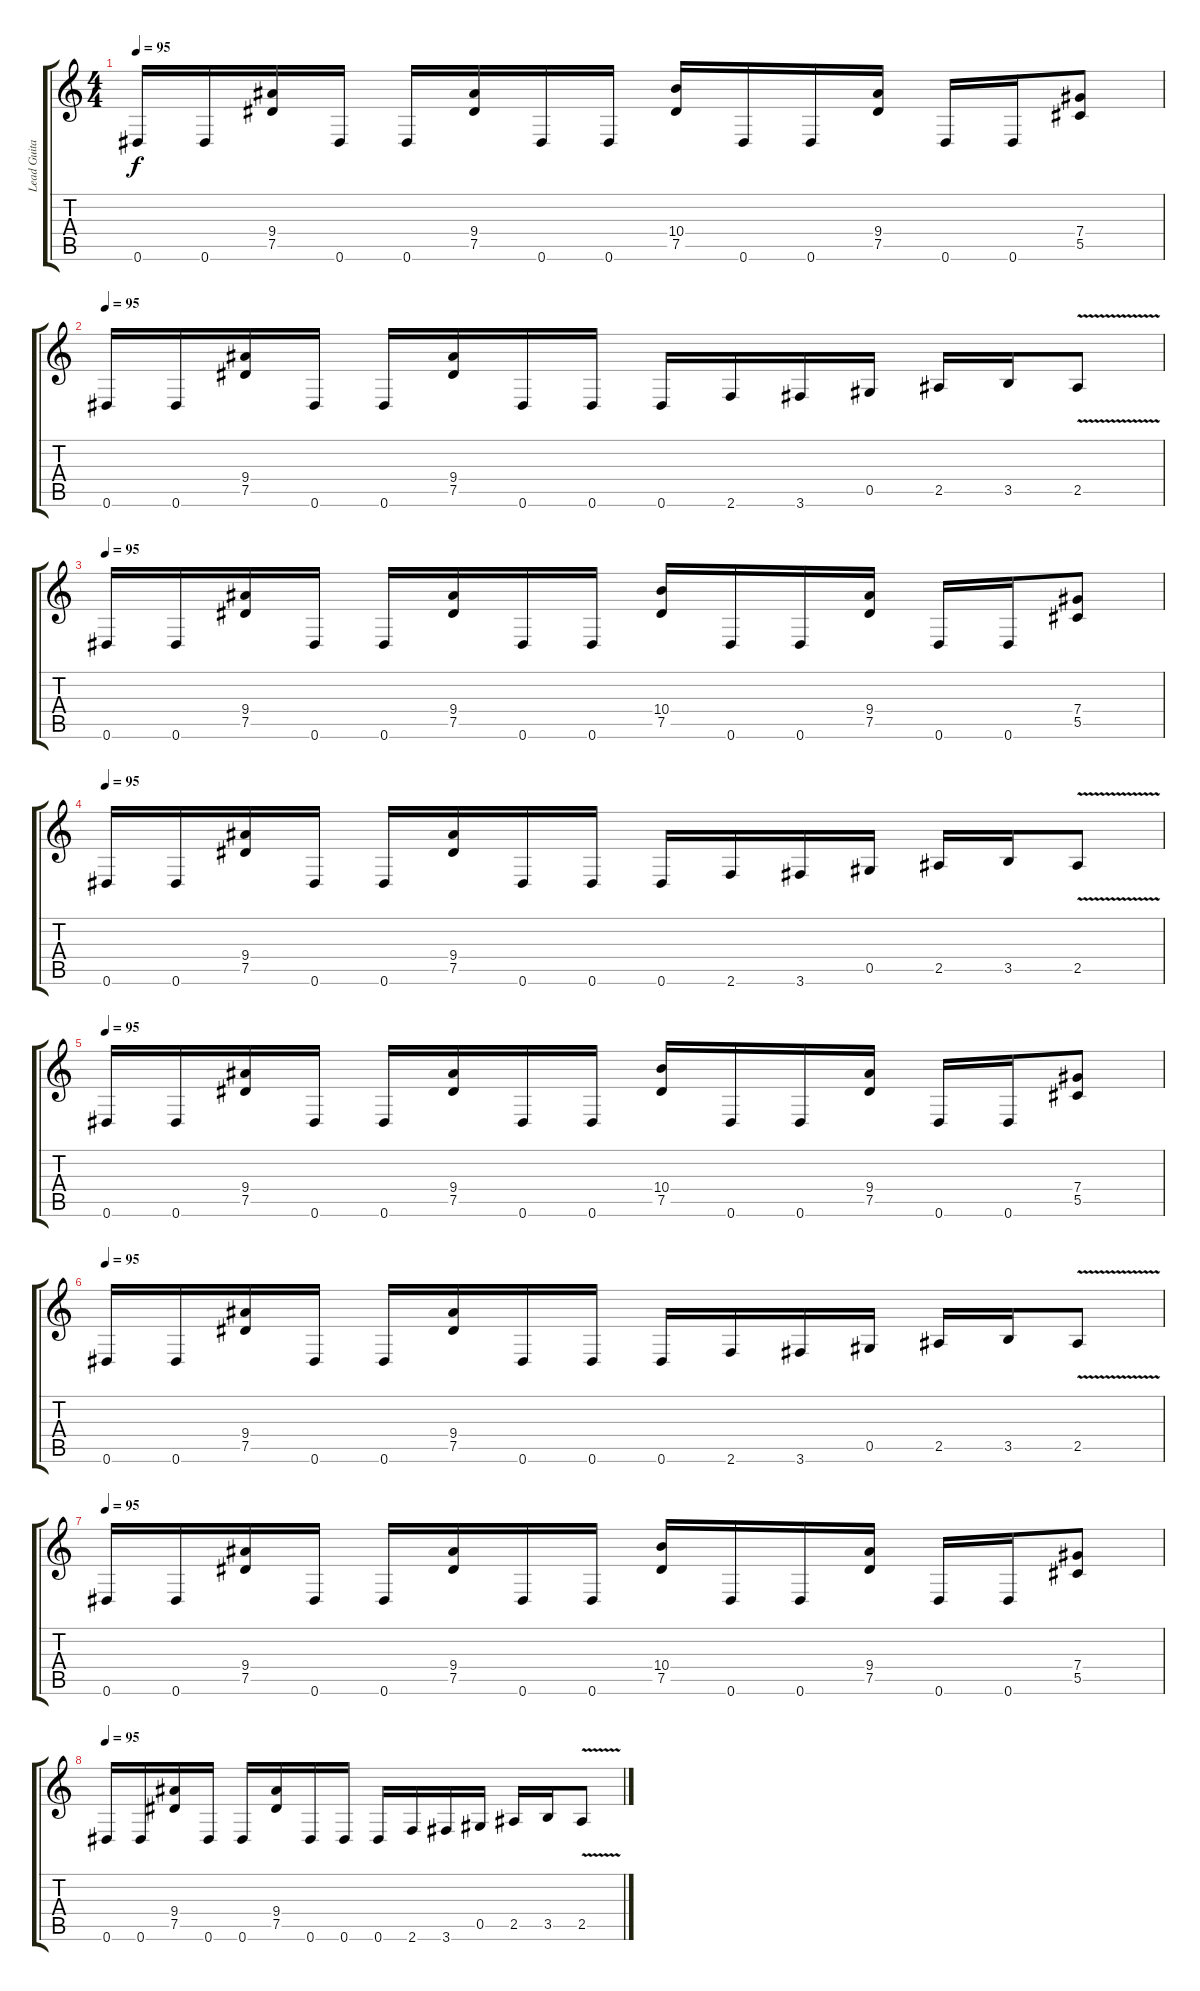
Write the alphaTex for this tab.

\track ("Lead Guitar" "Lead Guita") {instrument distortionguitar}
\staff {score tabs}
\tuning (Eb4 Bb3 Gb3 Db3 Ab2 Eb2) {hide}
\ts (4 4)
\tempo 95
\clef g2
\ks c
0.6.16{dy f} 0.6.16 (9.4 7.5).16 0.6.16 0.6.16 (9.4 7.5).16 0.6.16 0.6.16 (10.4 7.5).16 0.6.16 0.6.16 (9.4 7.5).16 0.6.16 0.6.16 (7.4 5.5).8 |
\tempo 95
0.6.16 0.6.16 (9.4 7.5).16 0.6.16 0.6.16 (9.4 7.5).16 0.6.16 0.6.16 0.6.16 2.6.16 3.6.16 0.5.16 2.5.16 3.5.16 2.5{v}.8 |
\tempo 95
0.6.16 0.6.16 (9.4 7.5).16 0.6.16 0.6.16 (9.4 7.5).16 0.6.16 0.6.16 (10.4 7.5).16 0.6.16 0.6.16 (9.4 7.5).16 0.6.16 0.6.16 (7.4 5.5).8 |
\tempo 95
0.6.16 0.6.16 (9.4 7.5).16 0.6.16 0.6.16 (9.4 7.5).16 0.6.16 0.6.16 0.6.16 2.6.16 3.6.16 0.5.16 2.5.16 3.5.16 2.5{v}.8 |
\tempo 95
0.6.16 0.6.16 (9.4 7.5).16 0.6.16 0.6.16 (9.4 7.5).16 0.6.16 0.6.16 (10.4 7.5).16 0.6.16 0.6.16 (9.4 7.5).16 0.6.16 0.6.16 (7.4 5.5).8 |
\tempo 95
0.6.16 0.6.16 (9.4 7.5).16 0.6.16 0.6.16 (9.4 7.5).16 0.6.16 0.6.16 0.6.16 2.6.16 3.6.16 0.5.16 2.5.16 3.5.16 2.5{v}.8 |
\tempo 95
0.6.16 0.6.16 (9.4 7.5).16 0.6.16 0.6.16 (9.4 7.5).16 0.6.16 0.6.16 (10.4 7.5).16 0.6.16 0.6.16 (9.4 7.5).16 0.6.16 0.6.16 (7.4 5.5).8 |
\tempo 95
0.6.16 0.6.16 (9.4 7.5).16 0.6.16 0.6.16 (9.4 7.5).16 0.6.16 0.6.16 0.6.16 2.6.16 3.6.16 0.5.16 2.5.16 3.5.16 2.5{v}.8
